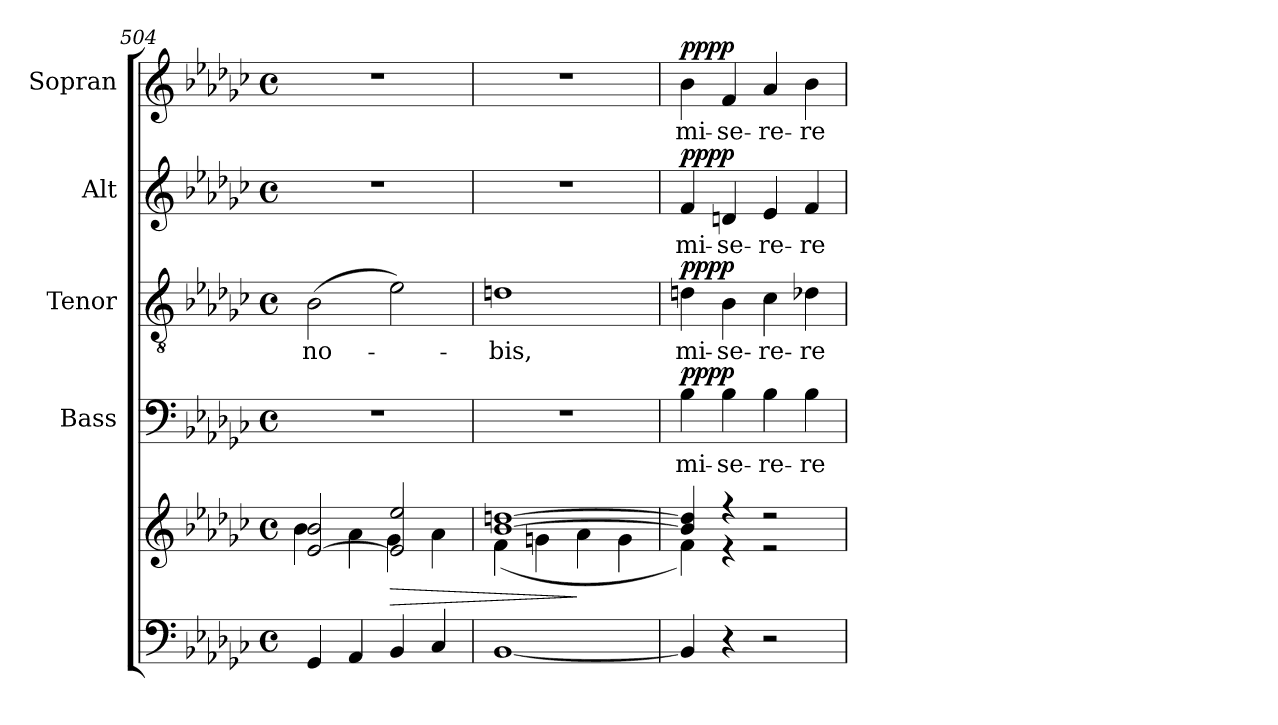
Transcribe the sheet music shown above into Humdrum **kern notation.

**kern	**kern	**dynam	**kern	**text	**dynam	**kern	**text	**dynam	**kern	**text	**dynam	**kern	**text	**dynam
*part5	*part5	*part5	*part4	*part4	*part4	*part3	*part3	*part3	*part2	*part2	*part2	*part1	*part1	*part1
*staff6	*staff5	*staff5/6	*staff4	*staff4	*staff4	*staff3	*staff3	*staff3	*staff2	*staff2	*staff2	*staff1	*staff1	*staff1
*	*	*	*I"Bass	*	*	*I"Tenor	*	*	*I"Alt	*	*	*I"Sopran	*	*
*	*	*	*I'B.	*	*	*I'T.	*	*	*I'A.	*	*	*I'S.	*	*
*clefF4	*clefG2	*	*clefF4	*	*	*clefGv2	*	*	*clefG2	*	*	*clefG2	*	*
*k[b-e-a-d-g-c-]	*k[b-e-a-d-g-c-]	*	*k[b-e-a-d-g-c-]	*	*	*k[b-e-a-d-g-c-]	*	*	*k[b-e-a-d-g-c-]	*	*	*k[b-e-a-d-g-c-]	*	*
*G-:	*G-:	*	*G-:	*	*	*G-:	*	*	*G-:	*	*	*G-:	*	*
*M4/4	*M4/4	*	*M4/4	*	*	*M4/4	*	*	*M4/4	*	*	*M4/4	*	*
*met(c)	*met(c)	*	*met(c)	*	*	*met(c)	*	*	*met(c)	*	*	*met(c)	*	*
=504	=504	=504	=504	=504	=504	=504	=504	=504	=504	=504	=504	=504	=504	=504
*	*^	*	*	*	*	*	*	*	*	*	*	*	*	*
!	!	!	!	!	!	!	!	!LO:LY:b	!	!	!	!	!	!	!
4GG-/	[<2e-/ 2b-/	4b-\	.	1r	.	.	(>2B-\	no-	.	1r	.	.	1r	.	.
4AA-/	.	4a-\	.	.	.	.	.	.	.	.	.	.	.	.	.
!	!	!	!LO:HP:b	!	!	!	!	!	!	!	!	!	!	!	!
4BB-/	2e-/] 2ee-/	4g-\	>	.	.	.	2e-\)	.	.	.	.	.	.	.	.
4C-/	.	4a-\	.	.	.	.	.	.	.	.	.	.	.	.	.
=505	=505	=505	=505	=505	=505	=505	=505	=505	=505	=505	=505	=505	=505	=505	=505
!	!	!	!	!	!	!	!	!LO:LY:b	!	!	!	!	!	!	!
[1BB-	[>1b- [>1ddn	(<4f\	.	1r	.	.	1dn	-bis,	.	1r	.	.	1r	.	.
.	.	4gn\	.	.	.	.	.	.	.	.	.	.	.	.	.
.	.	4a-\	]	.	.	.	.	.	.	.	.	.	.	.	.
.	.	4g\	.	.	.	.	.	.	.	.	.	.	.	.	.
=506	=506	=506	=506	=506	=506	=506	=506	=506	=506	=506	=506	=506	=506	=506	=506
!	!	!	!	!	!LO:LY:b	!LO:DY:a	!	!LO:LY:b	!LO:DY:a	!	!LO:LY:b	!LO:DY:a	!	!LO:LY:b	!LO:DY:a
4BB-/]	4b-/] 4dd/]	4f\)	.	4B-\	mi-	pppp	4dn\	mi-	pppp	4f/	mi-	pppp	4b-\	mi-	pppp
!	!	!	!	!	!LO:LY:b	!	!	!LO:LY:b	!	!	!LO:LY:b	!	!	!LO:LY:b	!
4r	4r	4r	.	4B-\	-se-	.	4B-\	-se-	.	4dn/	-se-	.	4f/	-se-	.
!	!	!	!	!	!LO:LY:b	!	!	!LO:LY:b	!	!	!LO:LY:b	!	!	!LO:LY:b	!
2r	2r	2r	.	4B-\	-re-	.	4c-\	-re-	.	4e-/	-re-	.	4a-/	-re-	.
!	!	!	!	!	!LO:LY:b	!	!	!LO:LY:b	!	!	!LO:LY:b	!	!	!LO:LY:b	!
.	.	.	.	4B-\	-re	.	4d-X\	-re	.	4f/	-re	.	4b-\	-re	.
*	*v	*v	*	*	*	*	*	*	*	*	*	*	*	*	*
=	=	=	=	=	=	=	=	=	=	=	=	=	=	=
*-	*-	*-	*-	*-	*-	*-	*-	*-	*-	*-	*-	*-	*-	*-
